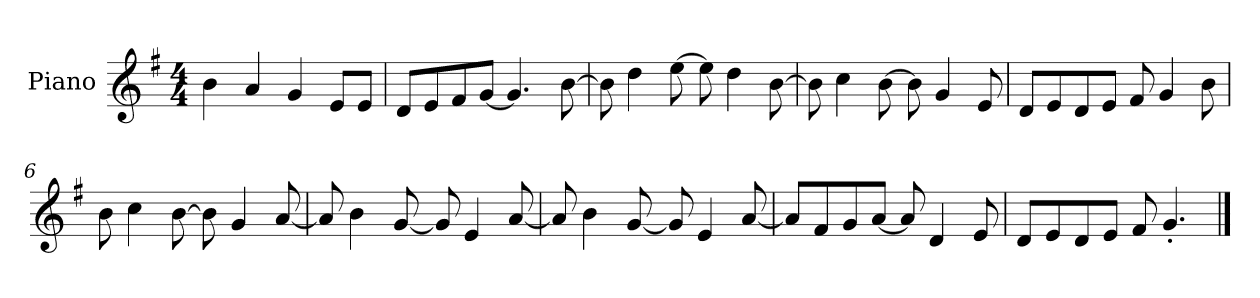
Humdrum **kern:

**kern
*part1
*staff1
*I"Piano
*I'P-no
*clefG2
*k[f#]
*M4/4
*MM90
=1
4b\
4a/
4g/
8e/L
8e/J
=2
8d/L
8e/
8f#/
[8g/J
4.g/]
[8b\
=3
8b\]
4dd\
[8ee\
8ee\]
4dd\
[8b\
=4
8b\]
4cc\
[8b\
8b\]
4g/
8e/
=5
8d/L
8e/
8d/
8e/J
8f#/
4g/
8b\
=6
8b\
4cc\
[8b\
8b\]
4g/
[8a/
!!LO:LB:g=z
=7
8a/]
4b\
[8g/
8g/]
4e/
[8a/
=8
8a/]
4b\
[8g/
8g/]
4e/
[8a/
=9
8a/L]
8f#/
8g/
[8a/J
8a/]
4d/
8e/
=10
8d/L
8e/
8d/
8e/J
8f#/
4.g'/
==
*-
